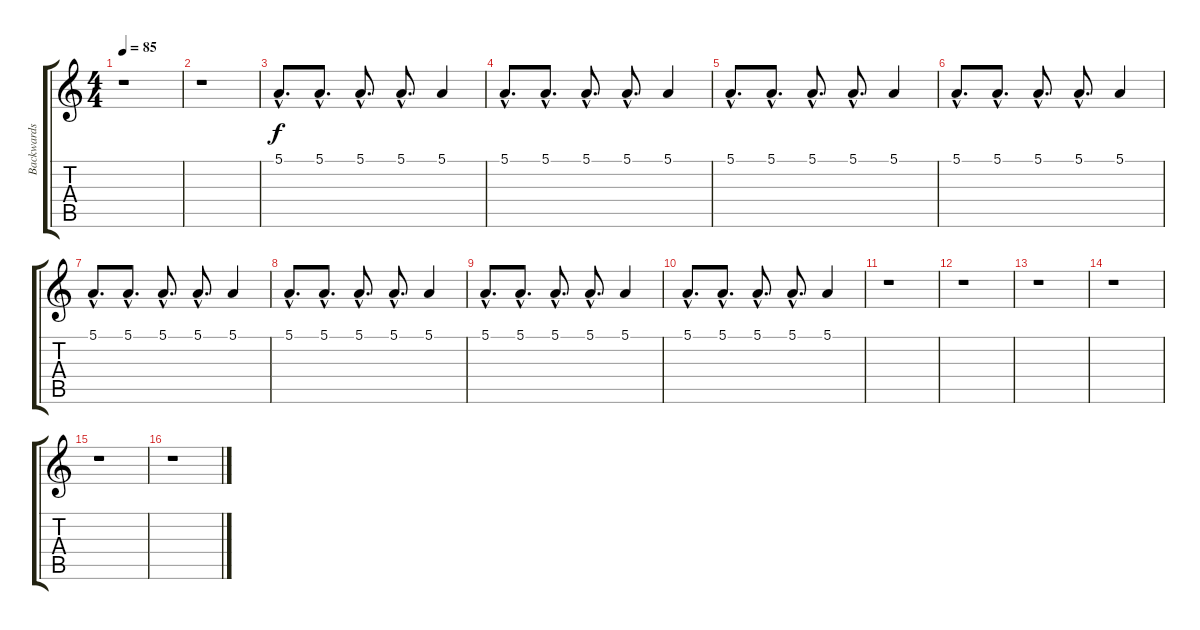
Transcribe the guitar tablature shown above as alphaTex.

\track ("Backwards track sound" "Backwards ") {instrument guitarfretnoise}
\staff {score tabs}
\tuning (E4 B3 G3 D3 A2 E2) {hide}
\ts (4 4)
\tempo 85
\clef g2
\ks c
r.1{dy f} |
r.1 |
5.1{hac}.8{d} 5.1{hac}.8{d} 5.1{hac}.8{d} 5.1{hac}.8{d} 5.1.4 |
5.1{hac}.8{d} 5.1{hac}.8{d} 5.1{hac}.8{d} 5.1{hac}.8{d} 5.1.4 |
5.1{hac}.8{d} 5.1{hac}.8{d} 5.1{hac}.8{d} 5.1{hac}.8{d} 5.1.4 |
5.1{hac}.8{d} 5.1{hac}.8{d} 5.1{hac}.8{d} 5.1{hac}.8{d} 5.1.4 |
5.1{hac}.8{d} 5.1{hac}.8{d} 5.1{hac}.8{d} 5.1{hac}.8{d} 5.1.4 |
5.1{hac}.8{d} 5.1{hac}.8{d} 5.1{hac}.8{d} 5.1{hac}.8{d} 5.1.4 |
5.1{hac}.8{d} 5.1{hac}.8{d} 5.1{hac}.8{d} 5.1{hac}.8{d} 5.1.4 |
5.1{hac}.8{d} 5.1{hac}.8{d} 5.1{hac}.8{d} 5.1{hac}.8{d} 5.1.4 |
r.1 |
r.1 |
r.1 |
r.1 |
r.1 |
r.1
